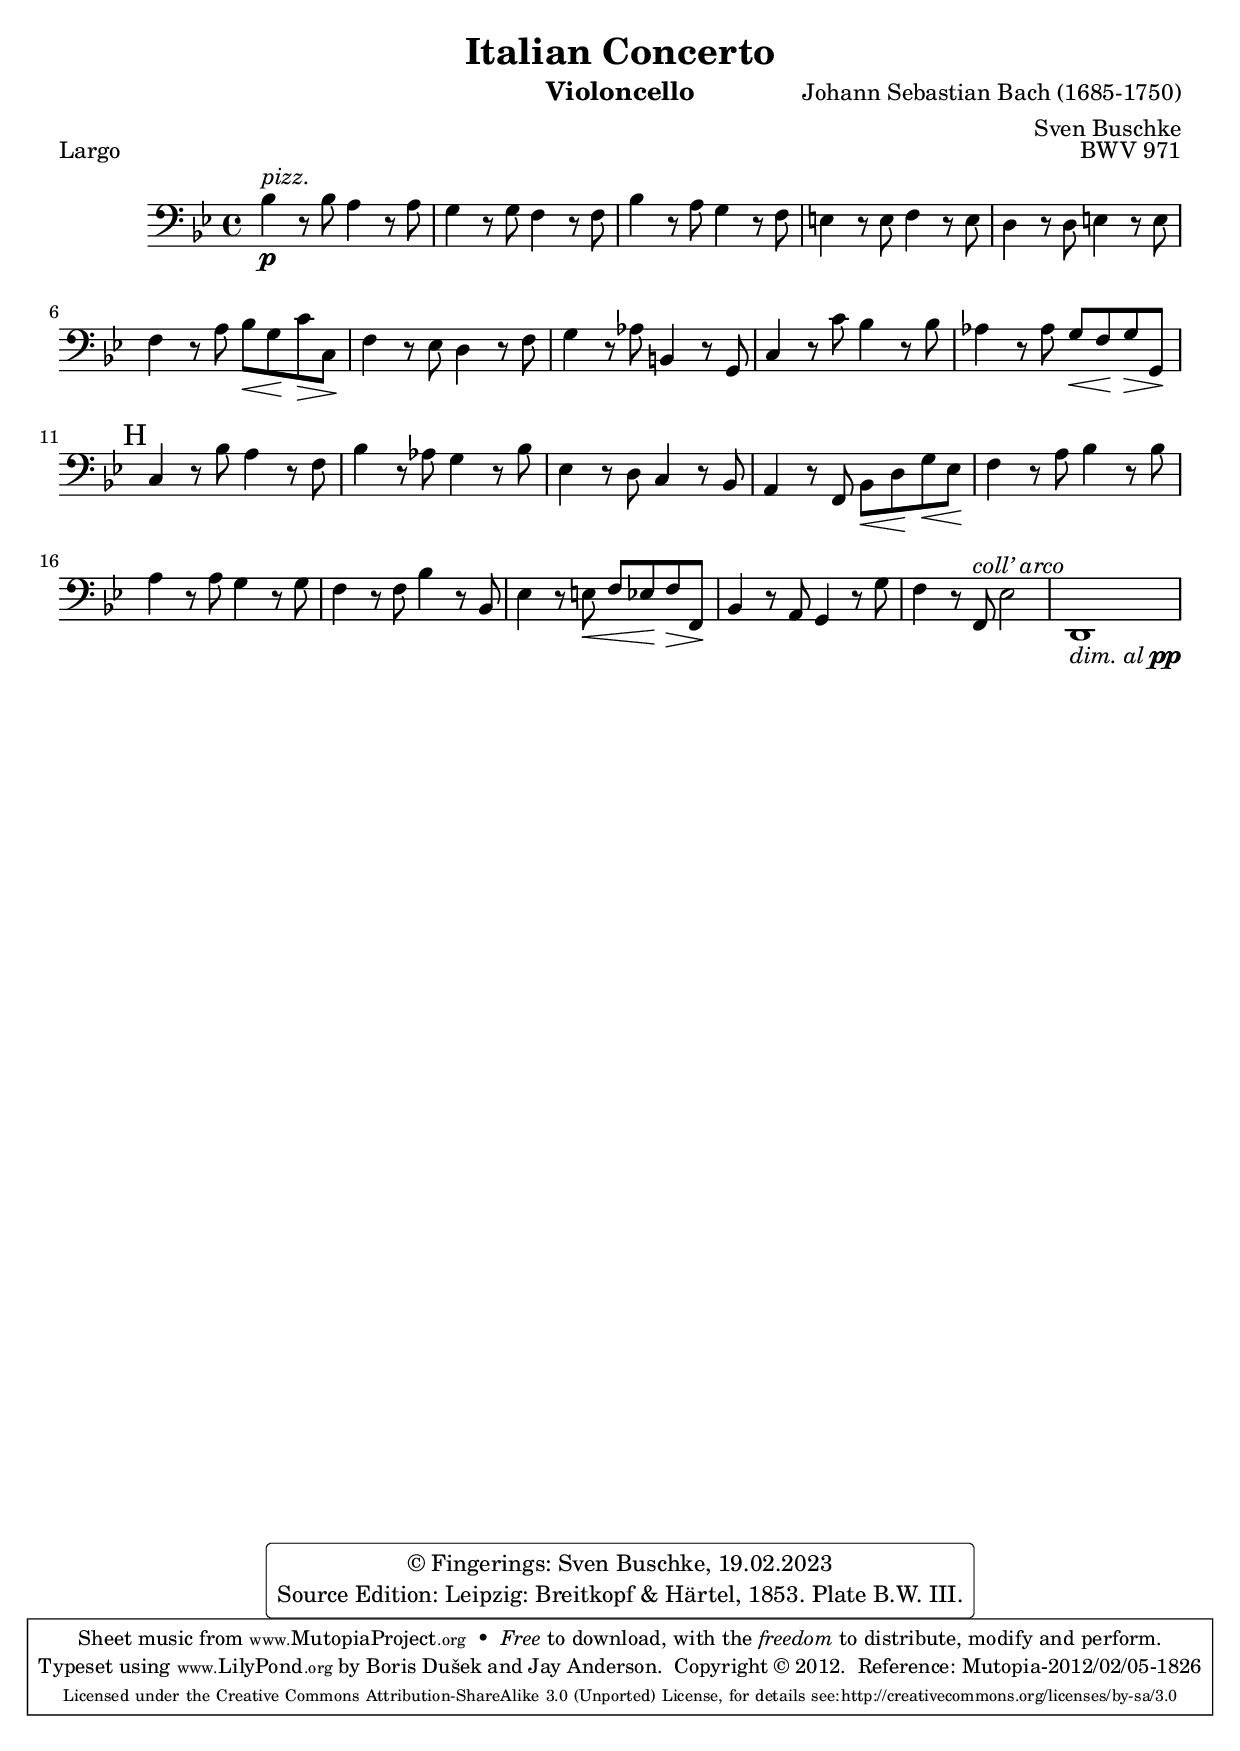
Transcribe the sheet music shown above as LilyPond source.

\version "2.18.2"

\version "2.18.2"

largoVioloncello = {
  \key g \minor
  \time 4/4
  \clef bass
  % 1
  \set Staff.midiInstrument = #"pizzicato strings"
  bes4\p^\markup{\italic pizz.} r8 bes a4 r8 a |
  g4 r8 g f4 r8 f |
  bes4 r8 a g4 r8 f |
  e4 r8 e f4 r8 e |
  d4 r8 d e4 r8 e |
  % 2
  f4 r8 a bes\< g\! c'\> c\! |
  f4 r8 ees d4 r8 f |
  g4 r8 aes b,4 r8 g, |
  c4 r8 c' bes4 r8 bes |
  aes4 r8 aes g\< f\! g\> g,\! |
  % 3
  \mark "H" c4 r8 bes a4 r8 f |
  bes4 r8 aes g4 r8 bes |
  ees4 r8 d c4 r8 bes, |
  a,4 r8 f, bes,\< d\! g\< ees\! |
  f4 r8 a bes4 r8 bes |
  % 4
  a4 r8 a g4 r8 g |
  f4 r8 f bes4 r8 bes, |
  ees4 r8 e\< f ees\! f\> f,\! |
  bes,4 r8 a, g,4 r8 g |
  f4 r8
  \set Staff.midiInstrument = #"cello"
  f,^\markup{\italic{coll’ arco}} ees2 |
  d,1_\markup{\italic{dim. al \dynamic pp}} |
}


instrument = "Violoncello"
\include "header.ily"
\header {piece = "Largo"}
\score {
  \new Staff {\largoVioloncello}
  \layout { }
  \midi {\tempo 4 = 30}
}
